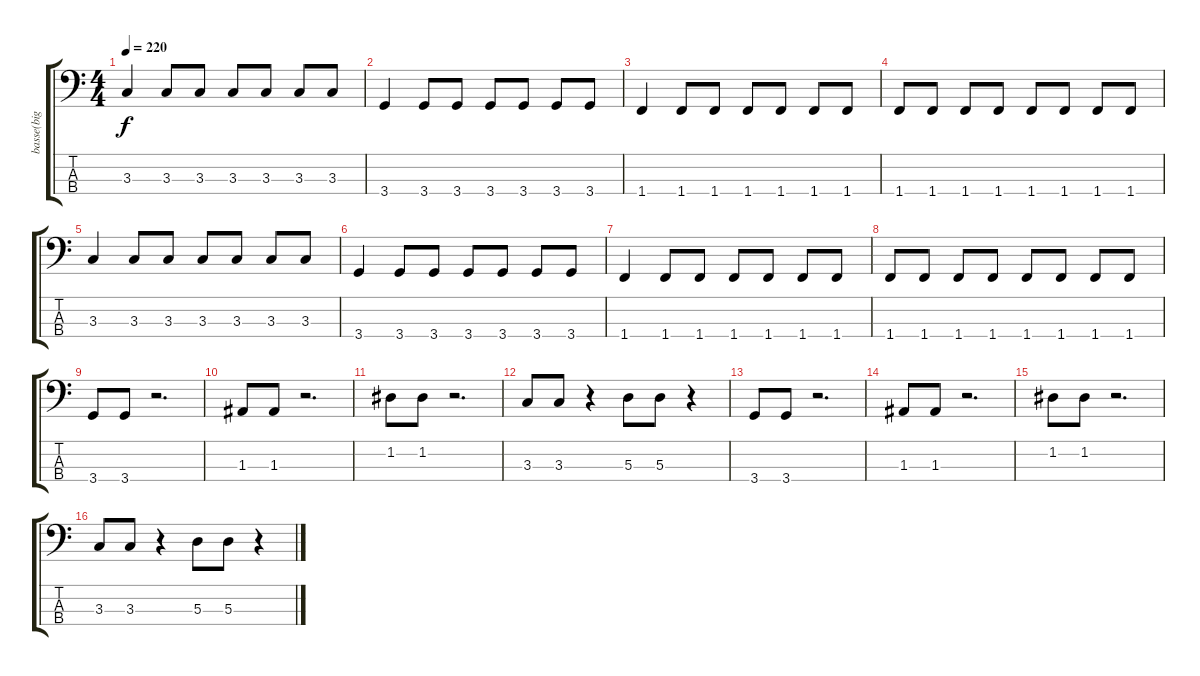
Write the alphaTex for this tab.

\track ("basse(big jay)" "basse(big ") {instrument electricbasspick}
\staff {score tabs}
\tuning (G2 D2 A1 E1) {hide}
\ts (4 4)
\tempo 220
\clef f4
\ks c
3.3.4{dy f} 3.3.8 3.3.8 3.3.8 3.3.8 3.3.8 3.3.8 |
3.4.4 3.4.8 3.4.8 3.4.8 3.4.8 3.4.8 3.4.8 |
1.4.4 1.4.8 1.4.8 1.4.8 1.4.8 1.4.8 1.4.8 |
1.4.8 1.4.8 1.4.8 1.4.8 1.4.8 1.4.8 1.4.8 1.4.8 |
3.3.4 3.3.8 3.3.8 3.3.8 3.3.8 3.3.8 3.3.8 |
3.4.4 3.4.8 3.4.8 3.4.8 3.4.8 3.4.8 3.4.8 |
1.4.4 1.4.8 1.4.8 1.4.8 1.4.8 1.4.8 1.4.8 |
1.4.8 1.4.8 1.4.8 1.4.8 1.4.8 1.4.8 1.4.8 1.4.8 |
3.4.8 3.4.8 r.2{d} |
1.3.8 1.3.8 r.2{d} |
1.2.8 1.2.8 r.2{d} |
3.3.8 3.3.8 r.4 5.3.8 5.3.8 r.4 |
3.4.8 3.4.8 r.2{d} |
1.3.8 1.3.8 r.2{d} |
1.2.8 1.2.8 r.2{d} |
3.3.8 3.3.8 r.4 5.3.8 5.3.8 r.4
